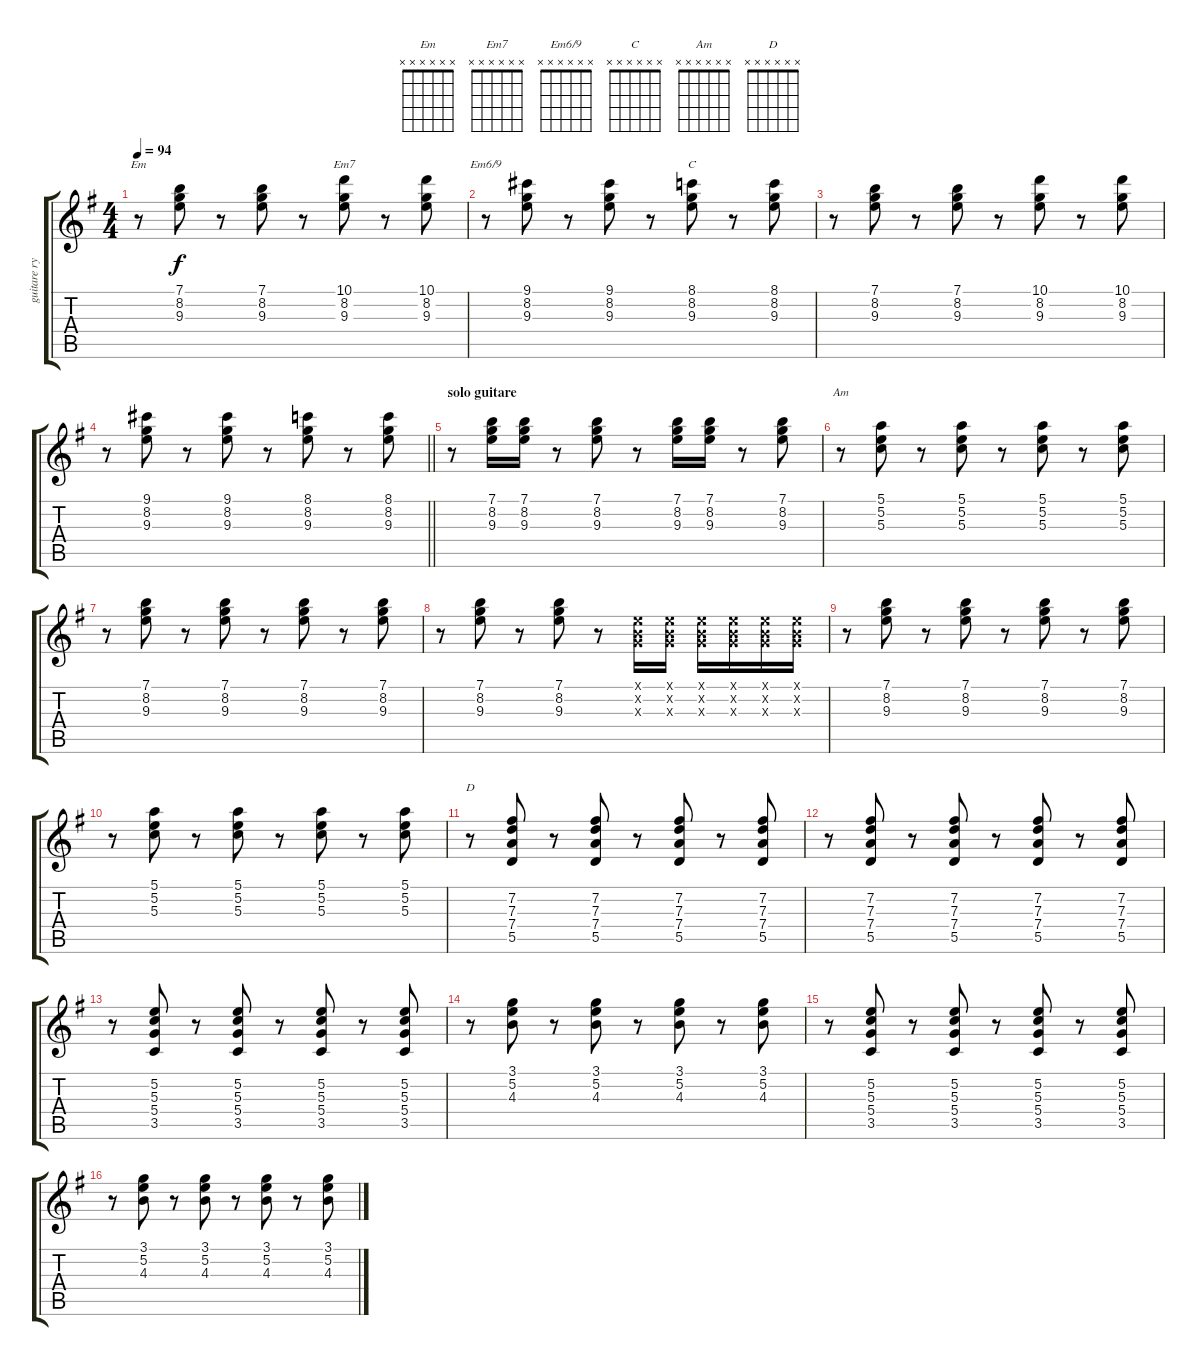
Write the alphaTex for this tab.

\track ("guitare rythmique" "guitare ry") {instrument electricguitarclean}
\staff {score tabs}
\tuning (E4 B3 G3 D3 A2 E2) {hide}
\chord ("Em" x x x x x x)
\chord ("Em7" x x x x x x)
\chord ("Em6/9" x x x x x x)
\chord ("C" x x x x x x)
\chord ("Am" x x x x x x)
\chord ("D" x x x x x x)
\ts (4 4)
\tempo 94
\clef g2
\ks eminor
r.8{ch "Em" dy f} (7.1 8.2 9.3).8 r.8 (7.1 8.2 9.3).8 r.8 (10.1 8.2 9.3).8{ch "Em7"} r.8 (10.1 8.2 9.3).8 |
r.8{ch "Em6/9"} (9.1 8.2 9.3).8 r.8 (9.1 8.2 9.3).8 r.8 (8.1 8.2 9.3).8{ch "C"} r.8 (8.1 8.2 9.3).8 |
r.8 (7.1 8.2 9.3).8 r.8 (7.1 8.2 9.3).8 r.8 (10.1 8.2 9.3).8 r.8 (10.1 8.2 9.3).8 |
\barLineRight lightlight
r.8 (9.1 8.2 9.3).8 r.8 (9.1 8.2 9.3).8 r.8 (8.1 8.2 9.3).8 r.8 (8.1 8.2 9.3).8 |
\section ("" "solo guitare")
r.8 (7.1 8.2 9.3).16 (7.1 8.2 9.3).16 r.8 (7.1 8.2 9.3).8 r.8 (7.1 8.2 9.3).16 (7.1 8.2 9.3).16 r.8 (7.1 8.2 9.3).8 |
r.8{ch "Am"} (5.1 5.2 5.3).8 r.8 (5.1 5.2 5.3).8 r.8 (5.1 5.2 5.3).8 r.8 (5.1 5.2 5.3).8 |
r.8 (7.1 8.2 9.3).8 r.8 (7.1 8.2 9.3).8 r.8 (7.1 8.2 9.3).8 r.8 (7.1 8.2 9.3).8 |
r.8 (7.1 8.2 9.3).8 r.8 (7.1 8.2 9.3).8 r.8 (0.1{x} 0.2{x} 0.3{x}).16 (0.1{x} 0.2{x} 0.3{x}).16 (0.1{x} 0.2{x} 0.3{x}).16 (0.1{x} 0.2{x} 0.3{x}).16 (0.1{x} 0.2{x} 0.3{x}).16 (0.1{x} 0.2{x} 0.3{x}).16 |
r.8 (7.1 8.2 9.3).8 r.8 (7.1 8.2 9.3).8 r.8 (7.1 8.2 9.3).8 r.8 (7.1 8.2 9.3).8 |
r.8 (5.1 5.2 5.3).8 r.8 (5.1 5.2 5.3).8 r.8 (5.1 5.2 5.3).8 r.8 (5.1 5.2 5.3).8 |
r.8{ch "D"} (7.2 7.3 7.4 5.5).8 r.8 (7.2 7.3 7.4 5.5).8 r.8 (7.2 7.3 7.4 5.5).8 r.8 (7.2 7.3 7.4 5.5).8 |
r.8 (7.2 7.3 7.4 5.5).8 r.8 (7.2 7.3 7.4 5.5).8 r.8 (7.2 7.3 7.4 5.5).8 r.8 (7.2 7.3 7.4 5.5).8 |
r.8 (5.2 5.3 5.4 3.5).8 r.8 (5.2 5.3 5.4 3.5).8 r.8 (5.2 5.3 5.4 3.5).8 r.8 (5.2 5.3 5.4 3.5).8 |
r.8 (3.1 5.2 4.3).8 r.8 (3.1 5.2 4.3).8 r.8 (3.1 5.2 4.3).8 r.8 (3.1 5.2 4.3).8 |
r.8 (5.2 5.3 5.4 3.5).8 r.8 (5.2 5.3 5.4 3.5).8 r.8 (5.2 5.3 5.4 3.5).8 r.8 (5.2 5.3 5.4 3.5).8 |
r.8 (3.1 5.2 4.3).8 r.8 (3.1 5.2 4.3).8 r.8 (3.1 5.2 4.3).8 r.8 (3.1 5.2 4.3).8
